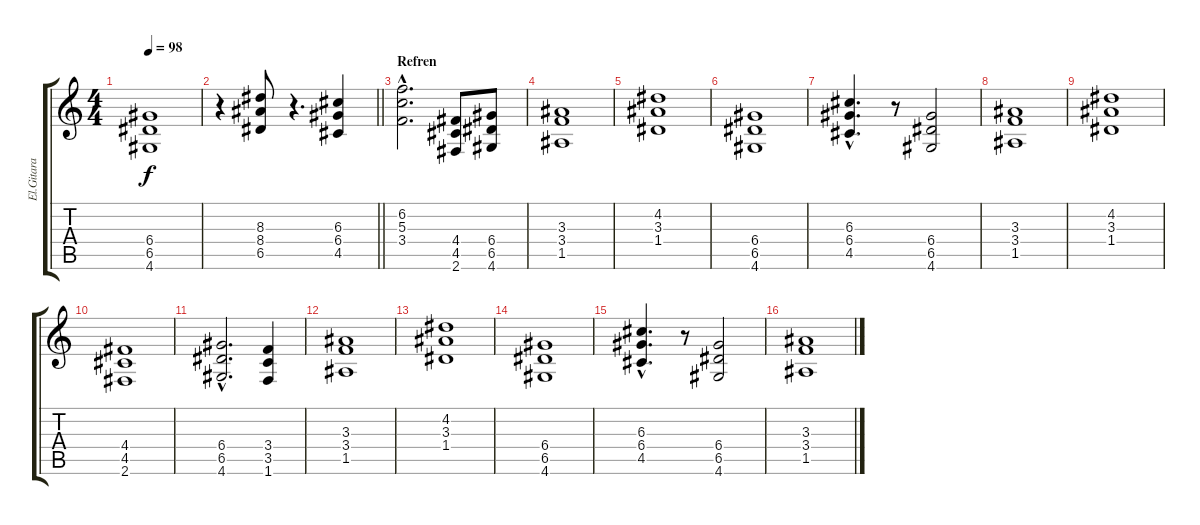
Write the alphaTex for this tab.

\track ("El.Gitara" "El.Gitara") {instrument overdrivenguitar}
\staff {score tabs}
\tuning (E4 B3 G3 D3 A2 E2) {hide}
\ts (4 4)
\tempo 98
\clef g2
\ks c
(6.4 6.5 4.6).1{dy f} |
\barLineRight lightlight
r.4 (8.3 8.4 6.5).8 r.4{d} (6.3 6.4 4.5).4 |
\section ("" "Refren")
(6.2{hac} 5.3{hac} 3.4{hac}).2{d} (4.4 4.5 2.6).8 (6.4 6.5 4.6).8 |
(3.3 3.4 1.5).1 |
(4.2 3.3 1.4).1 |
(6.4 6.5 4.6).1 |
(6.3{hac} 6.4{hac} 4.5{hac}).4{d} r.8 (6.4 6.5 4.6).2 |
(3.3 3.4 1.5).1 |
(4.2 3.3 1.4).1 |
(4.4 4.5 2.6).1 |
(6.4{hac} 6.5{hac} 4.6{hac}).2{d} (3.4 3.5 1.6).4 |
(3.3 3.4 1.5).1 |
(4.2 3.3 1.4).1 |
(6.4 6.5 4.6).1 |
(6.3{hac} 6.4{hac} 4.5{hac}).4{d} r.8 (6.4 6.5 4.6).2 |
(3.3 3.4 1.5).1
